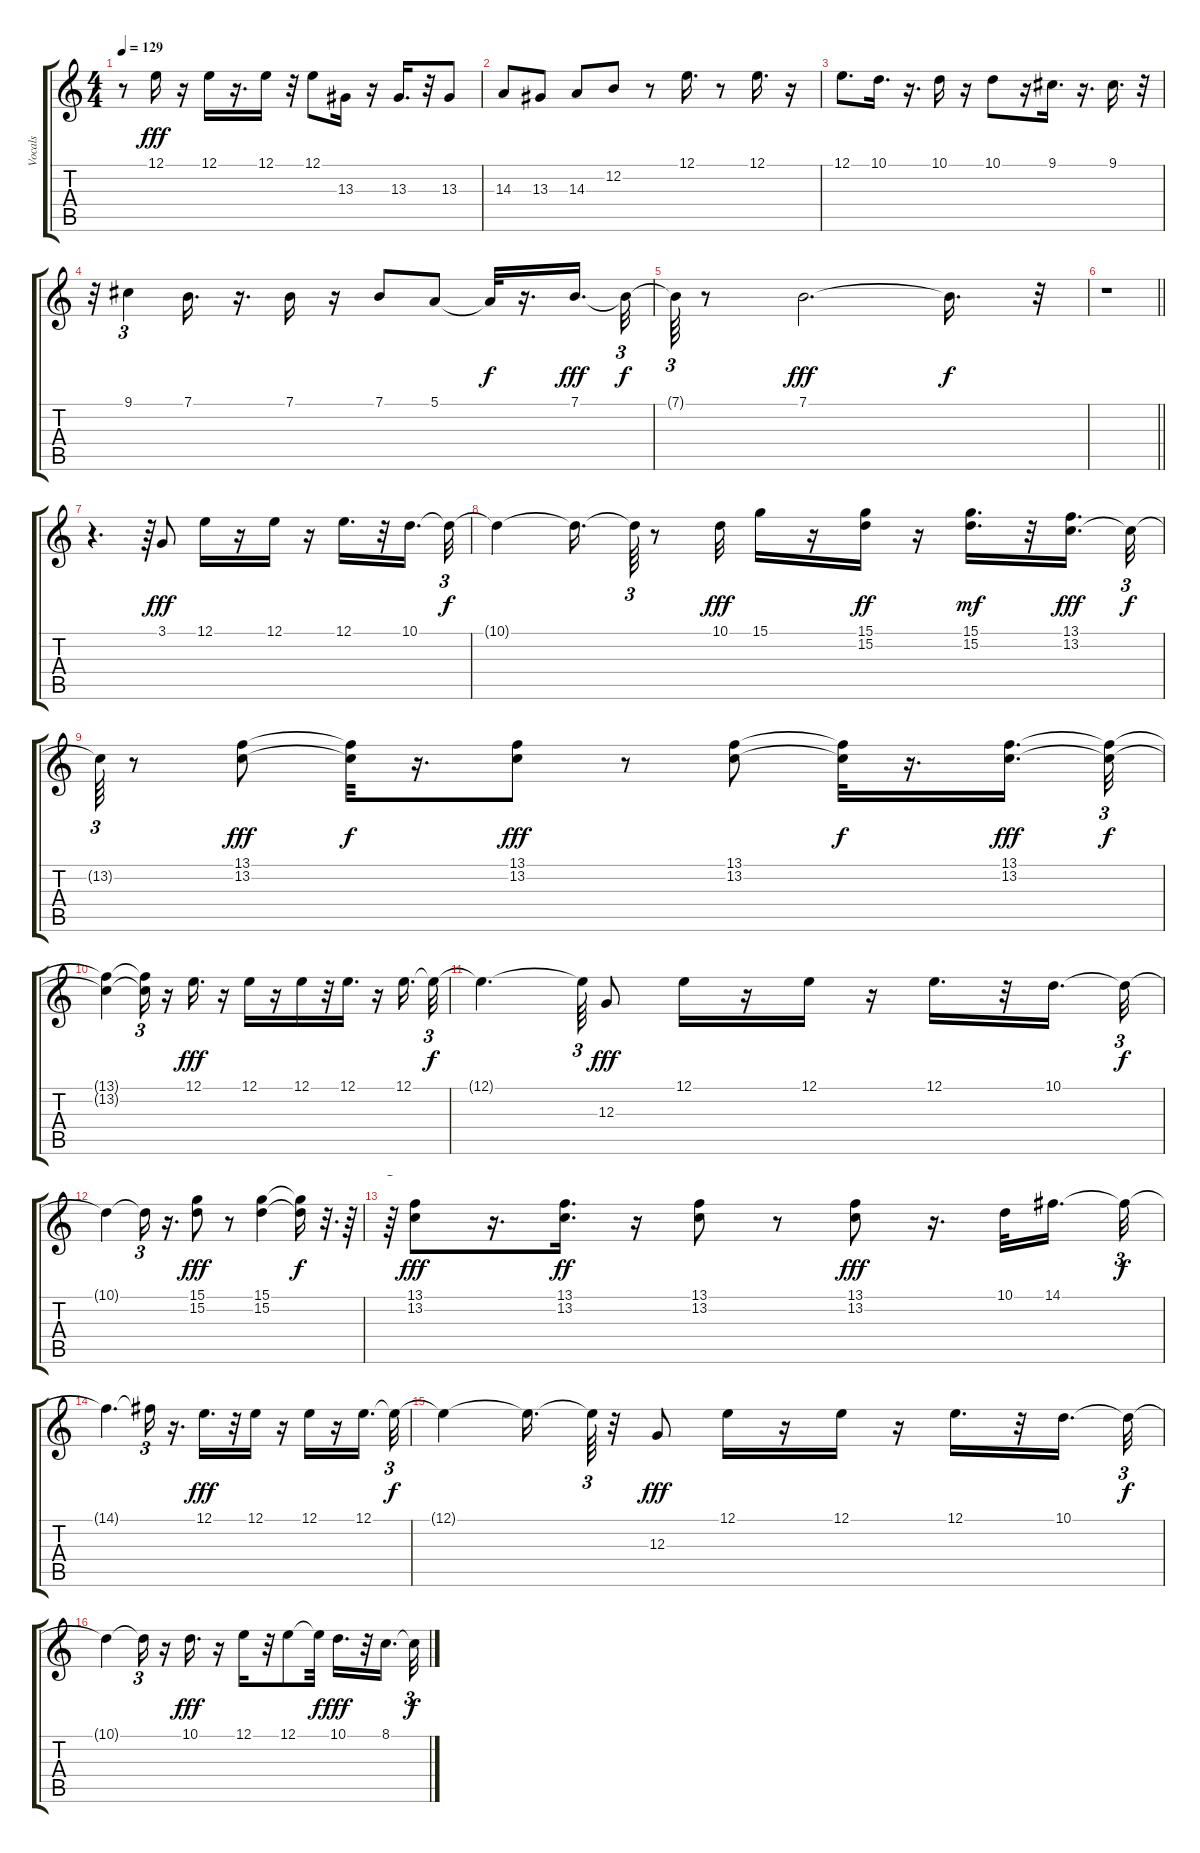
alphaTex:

\track ("Vocals" "Vocals") {instrument flute}
\staff {score tabs}
\tuning (E4 B3 G3 D3 A2 E2) {hide}
\ts (4 4)
\tempo 129
\clef g2
\ks c
r.8{dy f} 12.1.16{dy fff} r.16 12.1.16 r.16{d} 12.1.16 r.32 12.1.8 13.3.16 r.16 13.3.16{d} r.32 13.3.8 |
14.3.8 13.3.8 14.3.8 12.2.8 r.8 12.1.16{d} r.8 12.1.16{d} r.16 |
12.1.8{d} 10.1.16{d} r.16{d} 10.1.16 r.16 10.1.8 r.16 9.1.16{d} r.16{d} 9.1.16{d} r.32 |
r.32 9.1.4{tu (3 2)} 7.1.16{d} r.16{d} 7.1.16 r.16 7.1.8 5.1.8 5.1{t}.32{dy f} r.16{d} 7.1.16{d dy fff} 7.1{t}.32{tu (3 2) dy f} |
7.1{t}.64{tu (3 2)} r.8 7.1.2{d dy fff} 7.1{t}.16{d dy f} r.32{tu (3 2)} |
\barLineRight lightlight
r.1 |
r.4{d} r.64{tu (3 2)} 3.1.8{dy fff} 12.1.16 r.16 12.1.16 r.16 12.1.16{d} r.32 10.1.16{d} 10.1{t}.32{tu (3 2) dy f} |
10.1{t}.4 10.1{t}.16{d} 10.1{t}.64{tu (3 2)} r.8 10.1.32{dy fff} 15.1.16 r.16 (15.1 15.2).16{dy ff} r.16 (15.1 15.2).16{d dy mf} r.32 (13.1 13.2).16{d dy fff} 13.2{t}.32{tu (3 2) dy f} |
13.2{t}.64{tu (3 2)} r.8 (13.1 13.2).8{dy fff} (13.1{t} 13.2{t}).32{dy f} r.16{d} (13.1 13.2).8{dy fff} r.8 (13.1 13.2).8 (13.1{t} 13.2{t}).32{dy f} r.16{d} (13.1 13.2).16{d dy fff} (13.1{t} 13.2{t}).32{tu (3 2) dy f} |
(13.1{t} 13.2{t}).4 (13.1{t} 13.2{t}).16{tu (3 2)} r.16 12.1.16{d dy fff} r.16 12.1.16 r.16 12.1.16 r.32 12.1.16{d} r.16 12.1.16{d} 12.1{t}.32{tu (3 2) dy f} |
12.1{t}.4{d} 12.1{t}.64{tu (3 2)} 12.3.8{dy fff} 12.1.16 r.16 12.1.16 r.16 12.1.16{d} r.32 10.1.16{d} 10.1{t}.32{tu (3 2) dy f} |
10.1{t}.4 10.1{t}.16{tu (3 2)} r.16{d} (15.1 15.2).8{dy fff} r.8 (15.1 15.2).4 (15.1{t} 15.2{t}).16{dy f} r.32{d} r.64 |
r.64{tu (3 2)} (13.1 13.2).8{dy fff} r.16{d} (13.1 13.2).16{d dy ff} r.16 (13.1 13.2).8 r.8 (13.1 13.2).8{dy fff} r.16{d} 10.1.32 14.1.16{d beam splitsecondary} 14.1{t}.32{tu (3 2) dy f} |
14.1{t}.4{d} 14.1{t}.16{tu (3 2)} r.16{d} 12.1.16{d dy fff} r.32 12.1.16 r.16 12.1.16 r.16 12.1.16{d} 12.1{t}.32{tu (3 2) dy f} |
12.1{t}.4 12.1{t}.16{d} 12.1{t}.64{tu (3 2)} r.32 12.3.8{dy fff} 12.1.16 r.16 12.1.16 r.16 12.1.16{d} r.32 10.1.16{d} 10.1{t}.32{tu (3 2) dy f} |
10.1{t}.4 10.1{t}.16{tu (3 2)} r.16 10.1.16{d dy fff} r.16 12.1.16 r.32 12.1.8 12.1{t}.32{dy f} 10.1.16{d dy fff} r.32 8.1.16{d} 8.1{t}.32{tu (3 2) dy f}
